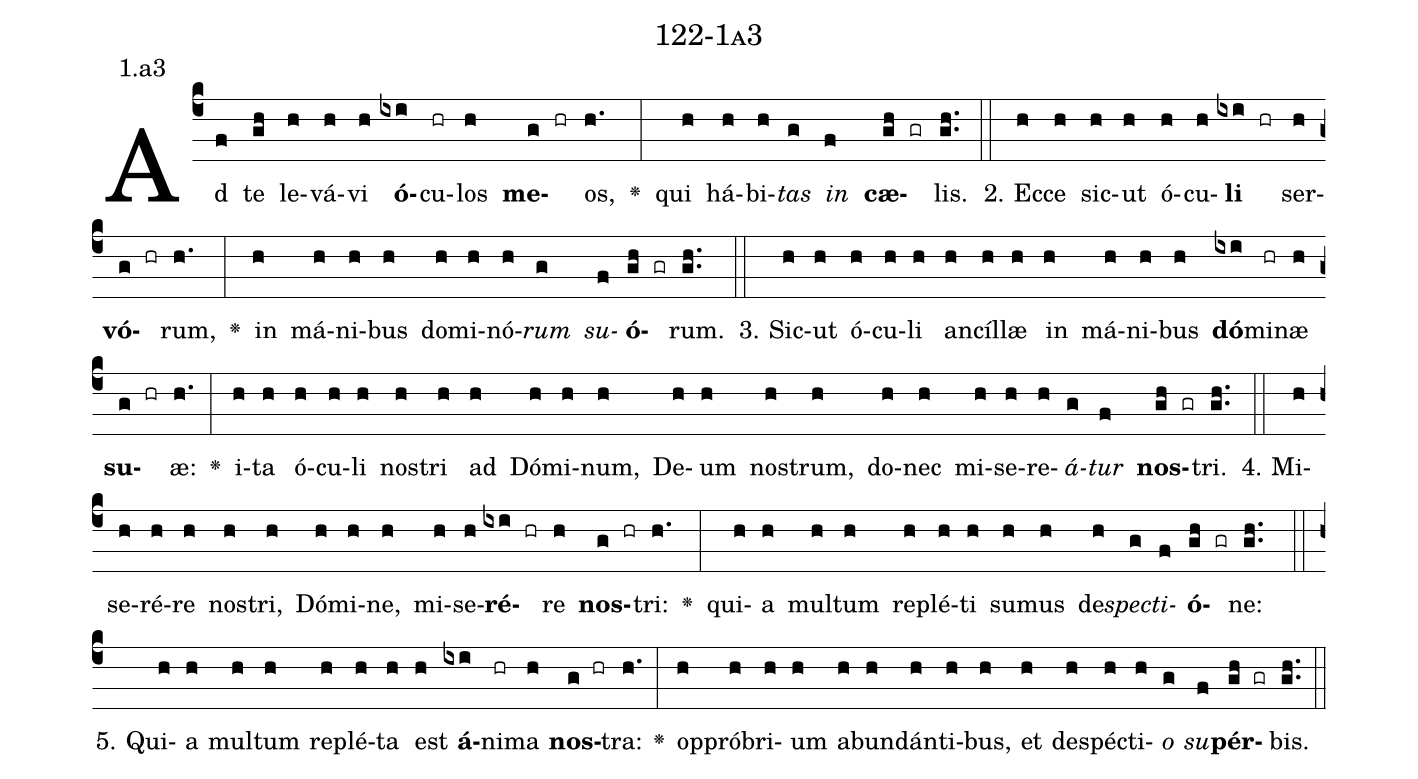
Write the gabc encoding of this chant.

name: 122-1a3;
annotation: 1.a3;
%%
(c4)Ad(f) te(gh) le(h)vá(h)vi(h) <b>ó</b>(ixi)cu(hr)los(h) <b>me</b>(g hr)os,(h.) <v>\greheightstar</v>(:) qui(h) há(h)bi(h)<i>tas</i>(g) <i>in</i>(f) <b>cæ</b>(gh gr)lis.(gh..) (::)
2. Ec(h)ce(h) sic(h)ut(h) ó(h)cu(h)<b>li</b>(ixi hr) ser(h)<b>vó</b>(g hr)rum,(h.) <v>\greheightstar</v>(:) in(h) má(h)ni(h)bus(h) do(h)mi(h)nó(h)<i>rum</i>(g) <i>su</i>(f)<b>ó</b>(gh gr)rum.(gh..) (::)
3. Sic(h)ut(h) ó(h)cu(h)li(h) an(h)cíl(h)læ(h) in(h) má(h)ni(h)bus(h) <b>dó</b>(ixi)mi(hr)næ(h) <b>su</b>(g hr)æ:(h.) <v>\greheightstar</v>(:) i(h)ta(h) ó(h)cu(h)li(h) nos(h)tri(h) ad(h) Dó(h)mi(h)num,(h) De(h)um(h) nos(h)trum,(h) do(h)nec(h) mi(h)se(h)re(h)<i>á</i>(g)<i>tur</i>(f) <b>nos</b>(gh gr)tri.(gh..) (::)
4. Mi(h)se(h)ré(h)re(h) nos(h)tri,(h) Dó(h)mi(h)ne,(h) mi(h)se(h)<b>ré</b>(ixi hr)re(h) <b>nos</b>(g hr)tri:(h.) <v>\greheightstar</v>(:) qui(h)a(h) mul(h)tum(h) re(h)plé(h)ti(h) su(h)mus(h) de(h)<i>spec</i>(g)<i>ti</i>(f)<b>ó</b>(gh gr)ne:(gh..) (::)
5. Qui(h)a(h) mul(h)tum(h) re(h)plé(h)ta(h) est(h) <b>á</b>(ixi)ni(hr)ma(h) <b>nos</b>(g hr)tra:(h.) <v>\greheightstar</v>(:) op(h)pró(h)bri(h)um(h) ab(h)un(h)dán(h)ti(h)bus,(h) et(h) de(h)spéc(h)ti(h)<i>o</i>(g) <i>su</i>(f)<b>pér</b>(gh gr)bis.(gh..) (::)
